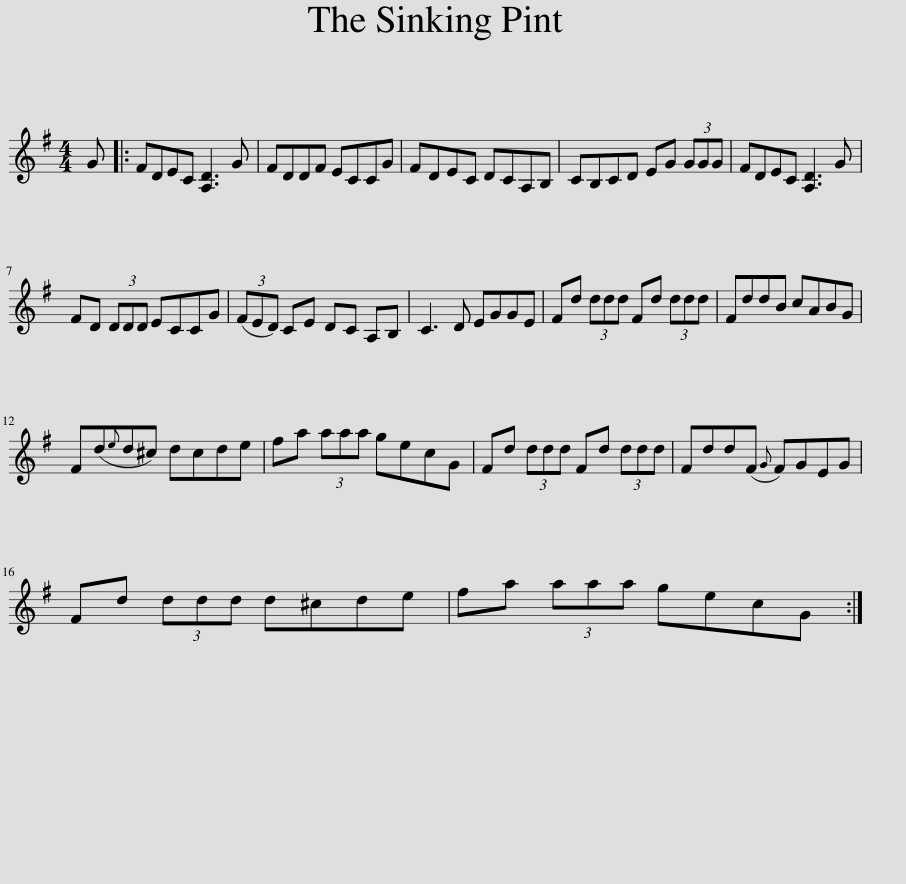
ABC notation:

X:1
L:1/8
M:4/4
I:linebreak $
K:G
V:1 treble
V:1
 G |: FDEC [A,D]3 G | FDDF ECCG | FDEC DCA,B, | CB,CD EG (3GGG | %5
 FDEC [A,D]3 G |$ FD (3DDD ECCG | (3(FED) CE DC A,B, | C3 D EGGE | Fd (3ddd Fd (3ddd | %10
 FddB cABG |$ F(d{e}d^c) dcde | fa (3aaa gecG | Fd (3ddd Fd (3ddd | Fdd(F{G} F)GEG |$ %15
 Fd (3ddd d^cde | fa (3aaa gecG :| %17
